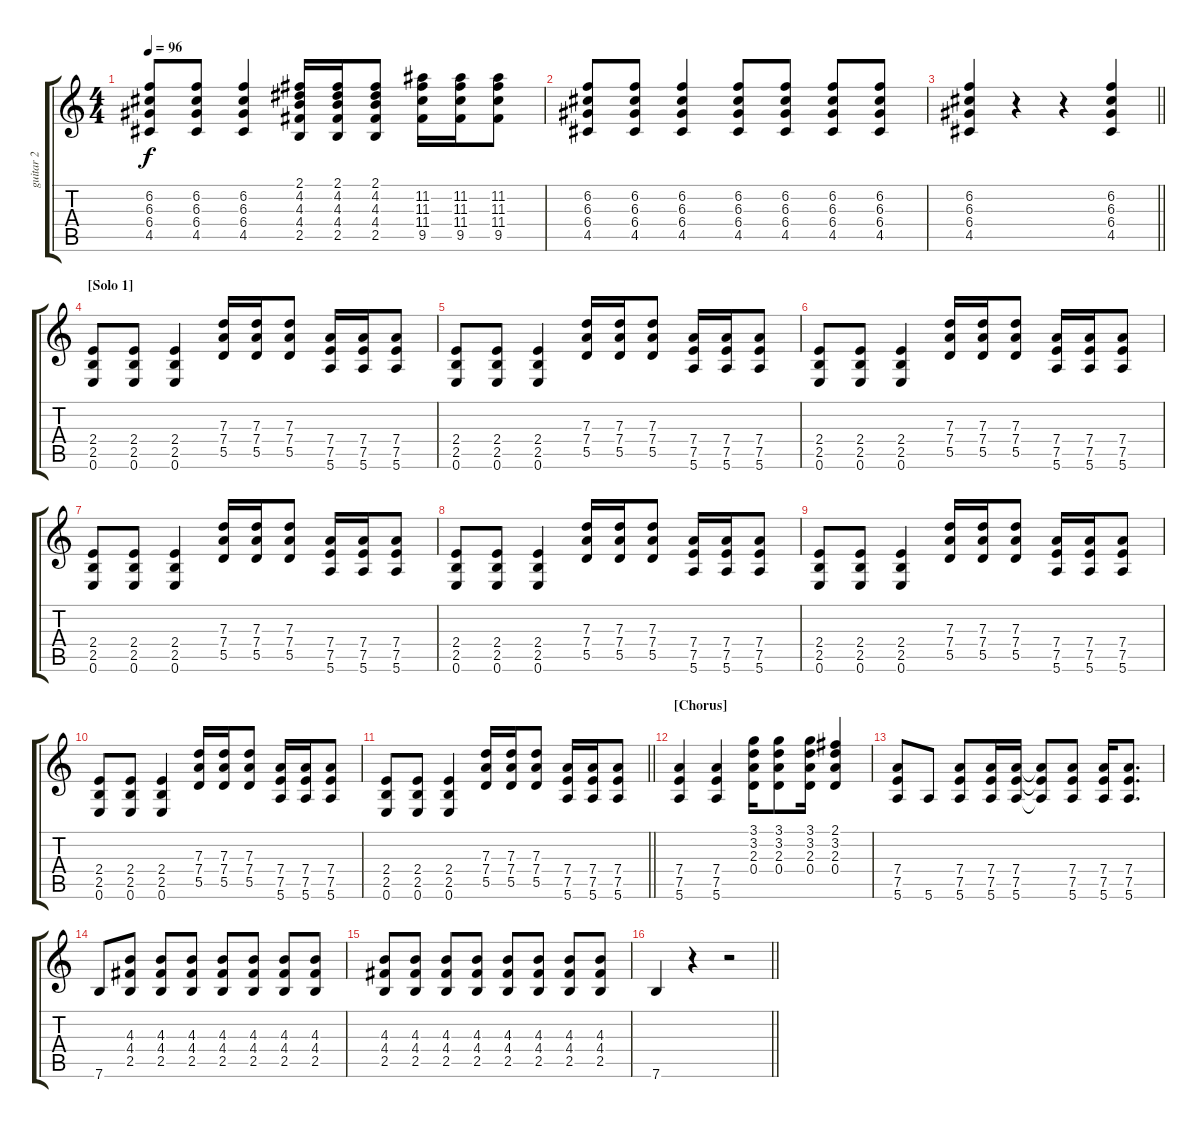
\track ("guitar 2" "guitar 2") {instrument distortionguitar}
\staff {score tabs}
\tuning (E4 B3 G3 D3 A2 E2) {hide}
\ts (4 4)
\tempo 96
\clef g2
\ks c
(6.2 6.3 6.4 4.5).8{dy f} (6.2 6.3 6.4 4.5).8 (6.2 6.3 6.4 4.5).4 (2.1 4.2 4.3 4.4 2.5).16 (2.1 4.2 4.3 4.4 2.5).16 (2.1 4.2 4.3 4.4 2.5).8 (11.2 11.3 11.4 9.5).16 (11.2 11.3 11.4 9.5).16 (11.2 11.3 11.4 9.5).8 |
(6.2 6.3 6.4 4.5).8 (6.2 6.3 6.4 4.5).8 (6.2 6.3 6.4 4.5).4 (6.2 6.3 6.4 4.5).8 (6.2 6.3 6.4 4.5).8 (6.2 6.3 6.4 4.5).8 (6.2 6.3 6.4 4.5).8 |
\barLineRight lightlight
(6.2 6.3 6.4 4.5).4 r.4 r.4 (6.2 6.3 6.4 4.5).4 |
\section ("" "[Solo 1]")
(2.4 2.5 0.6).8 (2.4 2.5 0.6).8 (2.4 2.5 0.6).4 (7.3 7.4 5.5).16 (7.3 7.4 5.5).16 (7.3 7.4 5.5).8 (7.4 7.5 5.6).16 (7.4 7.5 5.6).16 (7.4 7.5 5.6).8 |
(2.4 2.5 0.6).8 (2.4 2.5 0.6).8 (2.4 2.5 0.6).4 (7.3 7.4 5.5).16 (7.3 7.4 5.5).16 (7.3 7.4 5.5).8 (7.4 7.5 5.6).16 (7.4 7.5 5.6).16 (7.4 7.5 5.6).8 |
(2.4 2.5 0.6).8 (2.4 2.5 0.6).8 (2.4 2.5 0.6).4 (7.3 7.4 5.5).16 (7.3 7.4 5.5).16 (7.3 7.4 5.5).8 (7.4 7.5 5.6).16 (7.4 7.5 5.6).16 (7.4 7.5 5.6).8 |
(2.4 2.5 0.6).8 (2.4 2.5 0.6).8 (2.4 2.5 0.6).4 (7.3 7.4 5.5).16 (7.3 7.4 5.5).16 (7.3 7.4 5.5).8 (7.4 7.5 5.6).16 (7.4 7.5 5.6).16 (7.4 7.5 5.6).8 |
(2.4 2.5 0.6).8 (2.4 2.5 0.6).8 (2.4 2.5 0.6).4 (7.3 7.4 5.5).16 (7.3 7.4 5.5).16 (7.3 7.4 5.5).8 (7.4 7.5 5.6).16 (7.4 7.5 5.6).16 (7.4 7.5 5.6).8 |
(2.4 2.5 0.6).8 (2.4 2.5 0.6).8 (2.4 2.5 0.6).4 (7.3 7.4 5.5).16 (7.3 7.4 5.5).16 (7.3 7.4 5.5).8 (7.4 7.5 5.6).16 (7.4 7.5 5.6).16 (7.4 7.5 5.6).8 |
(2.4 2.5 0.6).8 (2.4 2.5 0.6).8 (2.4 2.5 0.6).4 (7.3 7.4 5.5).16 (7.3 7.4 5.5).16 (7.3 7.4 5.5).8 (7.4 7.5 5.6).16 (7.4 7.5 5.6).16 (7.4 7.5 5.6).8 |
\barLineRight lightlight
(2.4 2.5 0.6).8 (2.4 2.5 0.6).8 (2.4 2.5 0.6).4 (7.3 7.4 5.5).16 (7.3 7.4 5.5).16 (7.3 7.4 5.5).8 (7.4 7.5 5.6).16 (7.4 7.5 5.6).16 (7.4 7.5 5.6).8 |
\section ("" "[Chorus]")
(7.4 7.5 5.6).4 (7.4 7.5 5.6).4 (3.1 3.2 2.3 0.4).16 (3.1 3.2 2.3 0.4).8 (3.1 3.2 2.3 0.4).16 (2.1 3.2 2.3 0.4).4 |
(7.4 7.5 5.6).8 5.6.8 (7.4 7.5 5.6).8 (7.4 7.5 5.6).16 (7.4 7.5 5.6).16 (7.4{t} 7.5{t} 5.6{t}).8 (7.4 7.5 5.6).8 (7.4 7.5 5.6).16 (7.4 7.5 5.6).8{d} |
7.6.8 (4.3 4.4 2.5).8 (4.3 4.4 2.5).8 (4.3 4.4 2.5).8 (4.3 4.4 2.5).8 (4.3 4.4 2.5).8 (4.3 4.4 2.5).8 (4.3 4.4 2.5).8 |
(4.3 4.4 2.5).8 (4.3 4.4 2.5).8 (4.3 4.4 2.5).8 (4.3 4.4 2.5).8 (4.3 4.4 2.5).8 (4.3 4.4 2.5).8 (4.3 4.4 2.5).8 (4.3 4.4 2.5).8 |
\barLineRight lightlight
7.6.4 r.4 r.2
